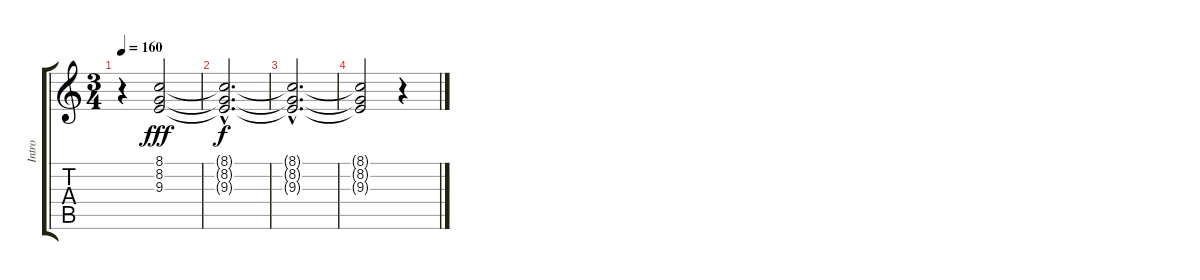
\track ("Intro" "Intro") {instrument pad8sweep}
\staff {score tabs}
\tuning (E4 B3 G3 D3 A2 E2) {hide}
\ts (3 4)
\tempo 160
\clef g2
\ks c
r.4{dy fff instrument pad8sweep} (8.1 8.2 9.3).2{volume 13} |
(8.1{hac t} 8.2{hac t} 9.3{hac t}).2{d dy f} |
(8.1{hac t} 8.2{hac t} 9.3{hac t}).2{d} |
(8.1{t} 8.2{t} 9.3{t}).2 r.4
